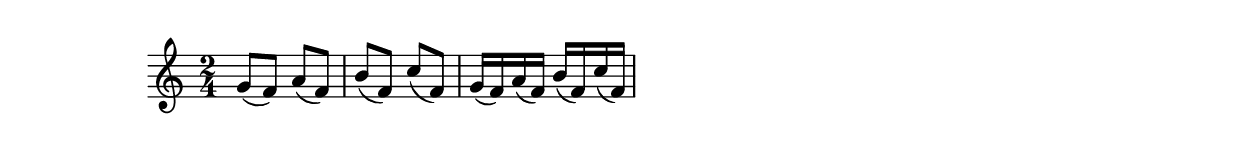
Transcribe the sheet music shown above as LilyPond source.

\header {

    texidoc = "The attachment point for strongly sloped slurs is
shifted horizontally slightly. Without this correction, slurs will
point into one note head, and point over another note head."
 
}
\layout {
    ragged-right = ##t
}
\version "2.11.51"

\relative c'' {
    \time 2/4
    g8( f)
    a( f)
    b( f)
    c'( f,)

    g16( f)
    a( f)
    b( f)
    c'16( f,)
    

}
